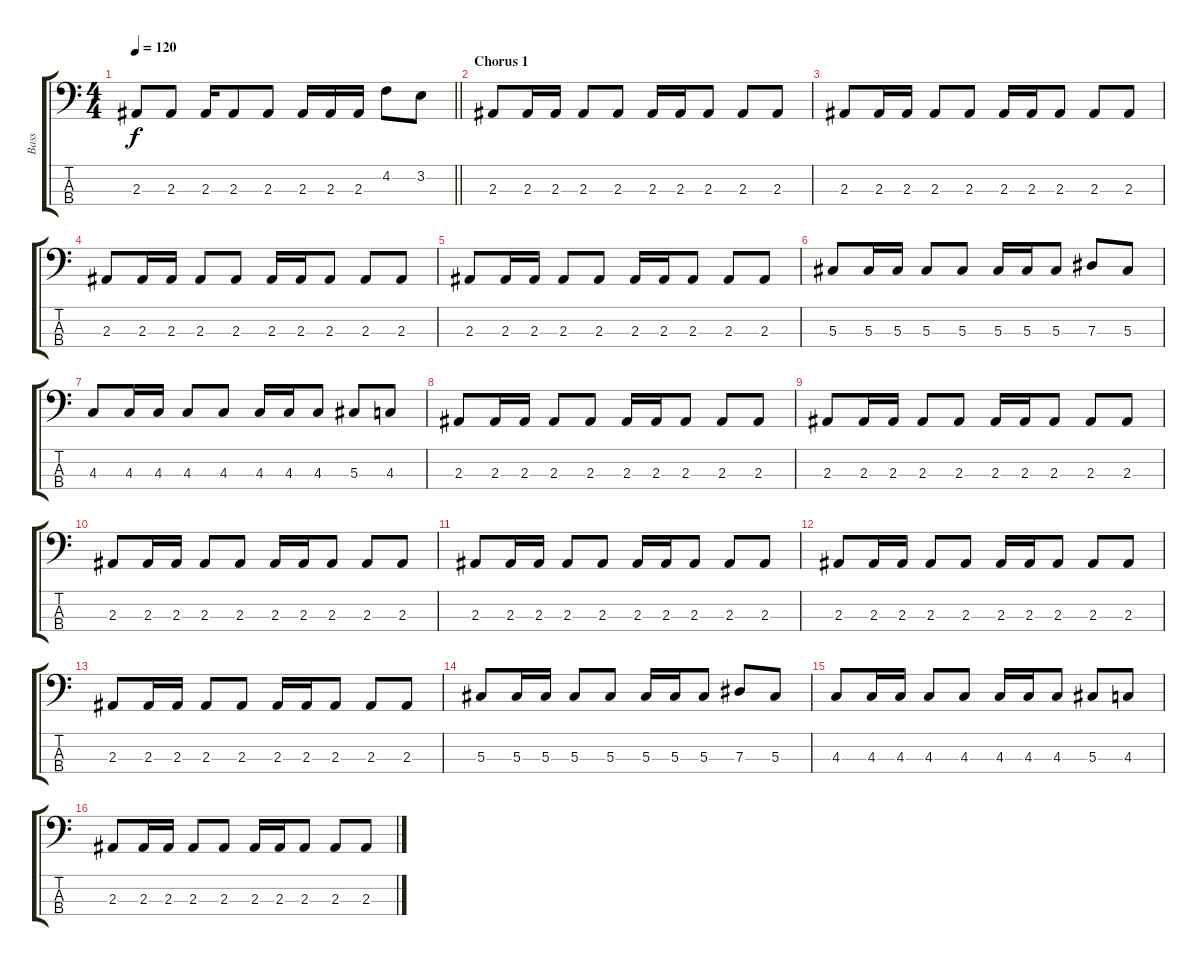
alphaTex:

\track ("Bass" "Bass") {instrument electricbassfinger}
\staff {score tabs}
\tuning (Gb2 Db2 Ab1 Eb1) {hide}
\ts (4 4)
\tempo 120
\clef f4
\barLineRight lightlight
\ks c
2.3.8{dy f} 2.3.8 2.3.16 2.3.8 2.3.8 2.3.16 2.3.16 2.3.16 4.2.8 3.2.8 |
\section ("" "Chorus 1")
2.3.8 2.3.16 2.3.16 2.3.8 2.3.8 2.3.16 2.3.16 2.3.8 2.3.8 2.3.8 |
2.3.8 2.3.16 2.3.16 2.3.8 2.3.8 2.3.16 2.3.16 2.3.8 2.3.8 2.3.8 |
2.3.8 2.3.16 2.3.16 2.3.8 2.3.8 2.3.16 2.3.16 2.3.8 2.3.8 2.3.8 |
2.3.8 2.3.16 2.3.16 2.3.8 2.3.8 2.3.16 2.3.16 2.3.8 2.3.8 2.3.8 |
5.3.8 5.3.16 5.3.16 5.3.8 5.3.8 5.3.16 5.3.16 5.3.8 7.3.8 5.3.8 |
4.3.8 4.3.16 4.3.16 4.3.8 4.3.8 4.3.16 4.3.16 4.3.8 5.3.8 4.3.8 |
2.3.8 2.3.16 2.3.16 2.3.8 2.3.8 2.3.16 2.3.16 2.3.8 2.3.8 2.3.8 |
2.3.8 2.3.16 2.3.16 2.3.8 2.3.8 2.3.16 2.3.16 2.3.8 2.3.8 2.3.8 |
2.3.8 2.3.16 2.3.16 2.3.8 2.3.8 2.3.16 2.3.16 2.3.8 2.3.8 2.3.8 |
2.3.8 2.3.16 2.3.16 2.3.8 2.3.8 2.3.16 2.3.16 2.3.8 2.3.8 2.3.8 |
2.3.8 2.3.16 2.3.16 2.3.8 2.3.8 2.3.16 2.3.16 2.3.8 2.3.8 2.3.8 |
2.3.8 2.3.16 2.3.16 2.3.8 2.3.8 2.3.16 2.3.16 2.3.8 2.3.8 2.3.8 |
5.3.8 5.3.16 5.3.16 5.3.8 5.3.8 5.3.16 5.3.16 5.3.8 7.3.8 5.3.8 |
4.3.8 4.3.16 4.3.16 4.3.8 4.3.8 4.3.16 4.3.16 4.3.8 5.3.8 4.3.8 |
2.3.8 2.3.16 2.3.16 2.3.8 2.3.8 2.3.16 2.3.16 2.3.8 2.3.8 2.3.8
